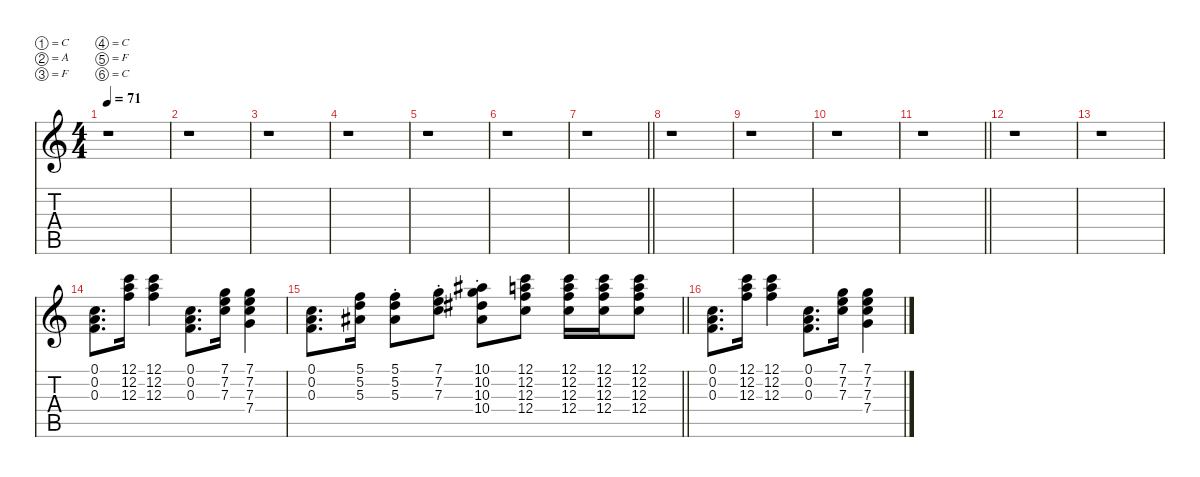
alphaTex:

\defaultSystemsLayout 4
\hideDynamics
\bracketExtendMode nobrackets
\singleTrackTrackNamePolicy hidden
\multiTrackTrackNamePolicy hidden
\firstSystemTrackNameMode fullname
\firstSystemTrackNameOrientation horizontal
\otherSystemsTrackNameOrientation horizontal
\track ("Guitar 2" "dist.guit.") {instrument distortionguitar}
\staff {score tabs}
\tuning (C4 A3 F3 C3 F2 C2)
\ts (4 4)
\tempo 71
\clef g2
\ks c
r.1{dy mf beam Down} |
r.1{beam Down} |
r.1{beam Down} |
r.1{beam Down} |
r.1{beam Down} |
r.1{beam Down} |
\barLineRight lightlight
r.1{beam Down} |
r.1{beam Down} |
r.1{beam Down} |
r.1{beam Down} |
\barLineRight lightlight
r.1{beam Down} |
r.1{beam Down} |
r.1{beam Down} |
(0.1 0.2 0.3).8{d instrument electricguitarclean beam Down} (12.1 12.2 12.3).16{beam Down} (12.1 12.2 12.3).4{beam Down} (0.1 0.2 0.3).8{d beam Down} (7.1 7.2 7.3).16{beam Down} (7.1 7.2 7.3 7.4).4{beam Down} |
\barLineRight lightlight
(0.1 0.2 0.3).8{d beam Down} (5.1 5.2 5.3{acc #}).16{beam Down} (5.1{st} 5.2{st} 5.3{st acc #}).8{beam Down} (7.1{st} 7.2{st} 7.3{st}).8{beam Down} (10.1{st acc #} 10.2{st} 10.3{st acc #} 10.4{st acc #}).8{beam Down} (12.1 12.2 12.3 12.4).8{beam Down} (12.1 12.2 12.3 12.4).16{beam Down} (12.1 12.2 12.3 12.4).16{beam Down} (12.1 12.2 12.3 12.4).8{beam Down} |
(0.1 0.2 0.3).8{d beam Down} (12.1 12.2 12.3).16{beam Down} (12.1 12.2 12.3).4{beam Down} (0.1 0.2 0.3).8{d beam Down} (7.1 7.2 7.3).16{beam Down} (7.1 7.2 7.3 7.4).4{beam Down}
